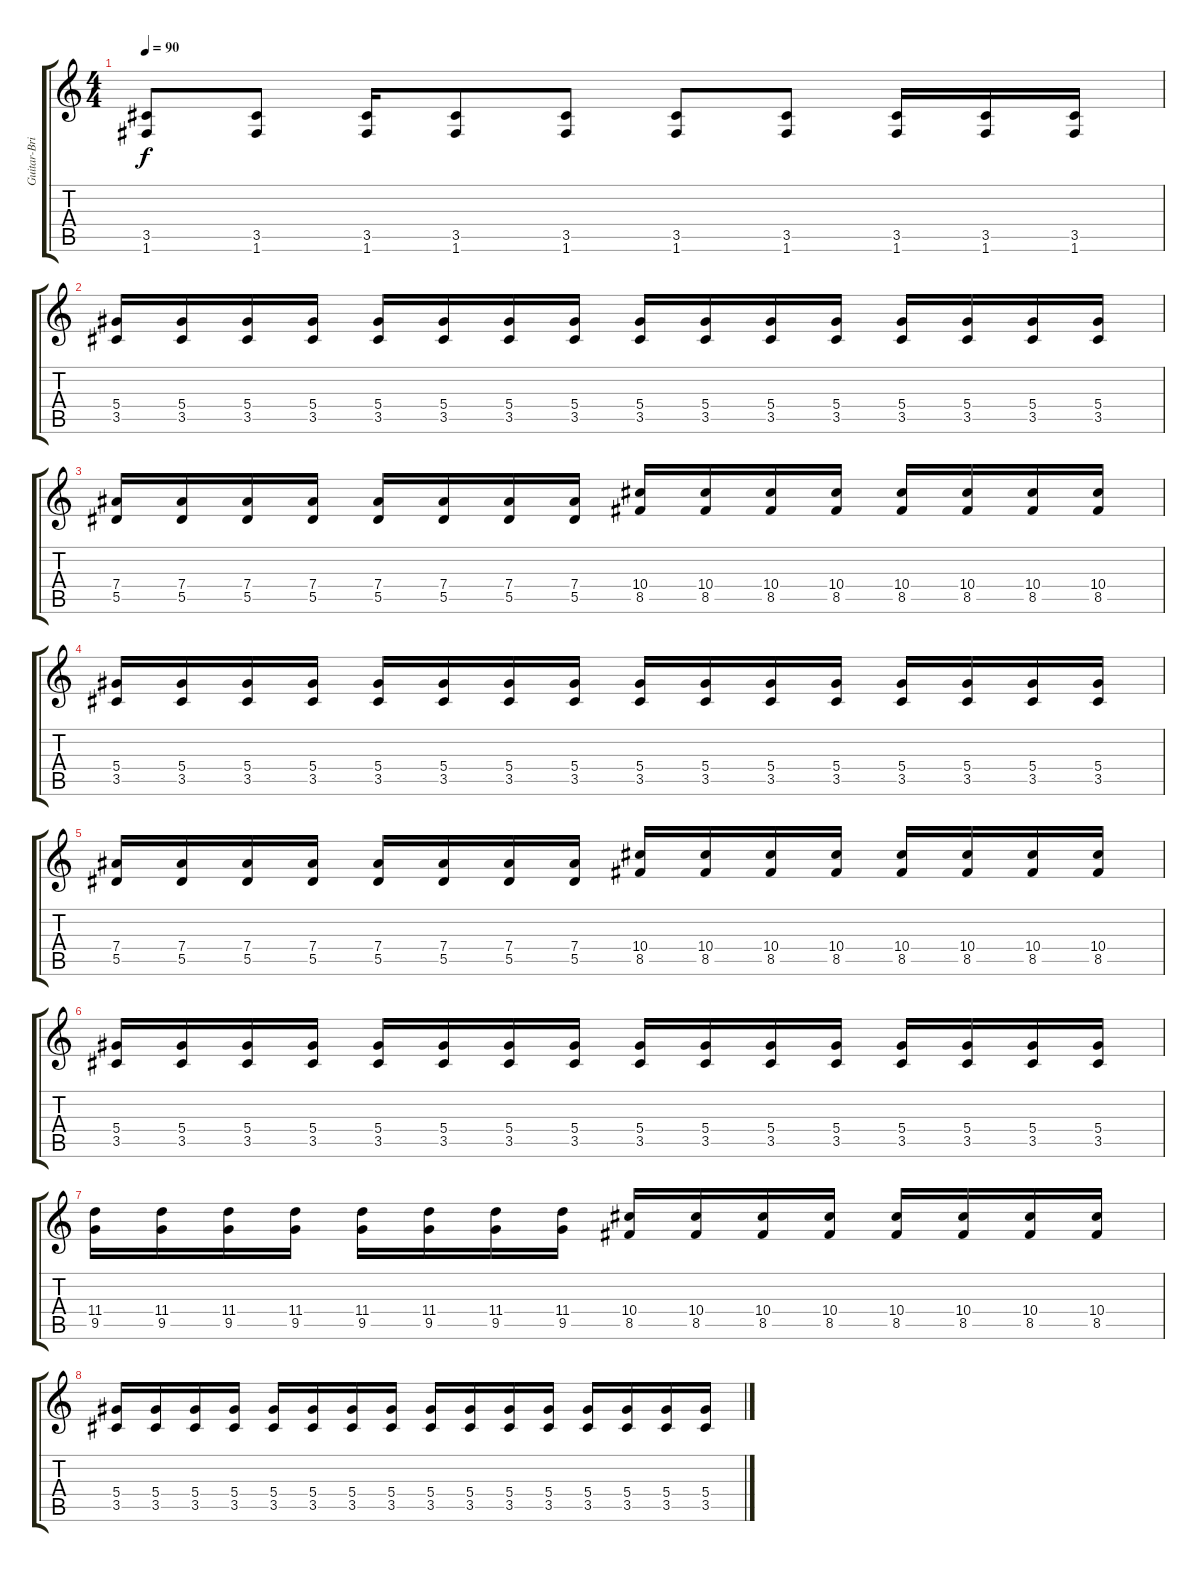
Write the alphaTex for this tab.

\track ("Guitar-Brian" "Guitar-Bri") {instrument electricguitarjazz}
\staff {score tabs}
\tuning (C4 C4 Ab3 Eb3 Bb2 F2) {hide}
\ts (4 4)
\tempo 90
\clef g2
\ks c
(3.5 1.6).8{dy f} (3.5 1.6).8 (3.5 1.6).16 (3.5 1.6).8 (3.5 1.6).8 (3.5 1.6).8 (3.5 1.6).8 (3.5 1.6).16 (3.5 1.6).16 (3.5 1.6).16 |
(5.4 3.5).16 (5.4 3.5).16 (5.4 3.5).16 (5.4 3.5).16 (5.4 3.5).16 (5.4 3.5).16 (5.4 3.5).16 (5.4 3.5).16 (5.4 3.5).16 (5.4 3.5).16 (5.4 3.5).16 (5.4 3.5).16 (5.4 3.5).16 (5.4 3.5).16 (5.4 3.5).16 (5.4 3.5).16 |
(7.4 5.5).16 (7.4 5.5).16 (7.4 5.5).16 (7.4 5.5).16 (7.4 5.5).16 (7.4 5.5).16 (7.4 5.5).16 (7.4 5.5).16 (10.4 8.5).16 (10.4 8.5).16 (10.4 8.5).16 (10.4 8.5).16 (10.4 8.5).16 (10.4 8.5).16 (10.4 8.5).16 (10.4 8.5).16 |
(5.4 3.5).16 (5.4 3.5).16 (5.4 3.5).16 (5.4 3.5).16 (5.4 3.5).16 (5.4 3.5).16 (5.4 3.5).16 (5.4 3.5).16 (5.4 3.5).16 (5.4 3.5).16 (5.4 3.5).16 (5.4 3.5).16 (5.4 3.5).16 (5.4 3.5).16 (5.4 3.5).16 (5.4 3.5).16 |
(7.4 5.5).16 (7.4 5.5).16 (7.4 5.5).16 (7.4 5.5).16 (7.4 5.5).16 (7.4 5.5).16 (7.4 5.5).16 (7.4 5.5).16 (10.4 8.5).16 (10.4 8.5).16 (10.4 8.5).16 (10.4 8.5).16 (10.4 8.5).16 (10.4 8.5).16 (10.4 8.5).16 (10.4 8.5).16 |
(5.4 3.5).16 (5.4 3.5).16 (5.4 3.5).16 (5.4 3.5).16 (5.4 3.5).16 (5.4 3.5).16 (5.4 3.5).16 (5.4 3.5).16 (5.4 3.5).16 (5.4 3.5).16 (5.4 3.5).16 (5.4 3.5).16 (5.4 3.5).16 (5.4 3.5).16 (5.4 3.5).16 (5.4 3.5).16 |
(11.4 9.5).16 (11.4 9.5).16 (11.4 9.5).16 (11.4 9.5).16 (11.4 9.5).16 (11.4 9.5).16 (11.4 9.5).16 (11.4 9.5).16 (10.4 8.5).16 (10.4 8.5).16 (10.4 8.5).16 (10.4 8.5).16 (10.4 8.5).16 (10.4 8.5).16 (10.4 8.5).16 (10.4 8.5).16 |
(5.4 3.5).16 (5.4 3.5).16 (5.4 3.5).16 (5.4 3.5).16 (5.4 3.5).16 (5.4 3.5).16 (5.4 3.5).16 (5.4 3.5).16 (5.4 3.5).16 (5.4 3.5).16 (5.4 3.5).16 (5.4 3.5).16 (5.4 3.5).16 (5.4 3.5).16 (5.4 3.5).16 (5.4 3.5).16
